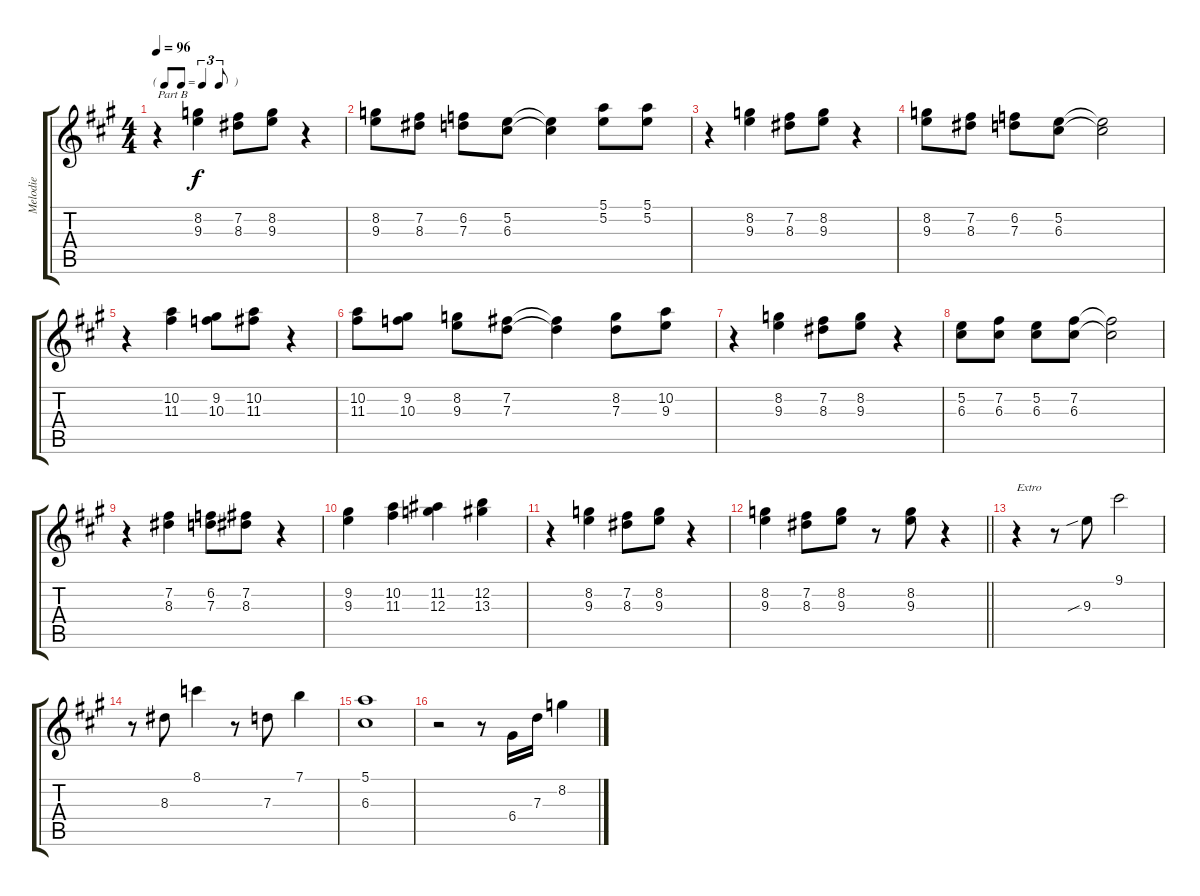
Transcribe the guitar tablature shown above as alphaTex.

\track ("Melodie" "Melodie") {instrument acousticguitarnylon}
\staff {score tabs}
\tuning (E4 B3 G3 D3 A2 E2) {hide}
\ts (4 4)
\tf triplet8th
\tempo 96
\clef g2
\ks a
r.4{txt "Part B" dy f} (8.2 9.3).4 (7.2 8.3).8 (8.2 9.3).8 r.4 |
(8.2 9.3).8 (7.2 8.3).8 (6.2 7.3).8 (5.2 6.3).8 (5.2{t} 6.3{t}).4 (5.1 5.2).8 (5.1 5.2).8 |
r.4 (8.2 9.3).4 (7.2 8.3).8 (8.2 9.3).8 r.4 |
(8.2 9.3).8 (7.2 8.3).8 (6.2 7.3).8 (5.2 6.3).8 (5.2{t} 6.3{t}).2 |
r.4 (10.2 11.3).4 (9.2 10.3).8 (10.2 11.3).8 r.4 |
(10.2 11.3).8 (9.2 10.3).8 (8.2 9.3).8 (7.2 7.3).8 (7.2{t} 7.3{t}).4 (8.2 7.3).8 (10.2 9.3).8 |
r.4 (8.2 9.3).4 (7.2 8.3).8 (8.2 9.3).8 r.4 |
(5.2 6.3).8 (7.2 6.3).8 (5.2 6.3).8 (7.2 6.3).8 (7.2{t} 6.3{t}).2 |
r.4 (7.2 8.3).4 (6.2 7.3).8 (7.2 8.3).8 r.4 |
(9.2 9.3).4 (10.2 11.3).4 (11.2 12.3).4 (12.2 13.3).4 |
r.4 (8.2 9.3).4 (7.2 8.3).8 (8.2 9.3).8 r.4 |
\barLineRight lightlight
(8.2 9.3).4 (7.2 8.3).8 (8.2 9.3).8 r.8 (8.2 9.3).8 r.4 |
r.4{txt "Extro"} r.8 9.3{sib}.8 9.1.2 |
r.8 8.3.8 8.1.4 r.8 7.3.8 7.1.4 |
(5.1 6.3).1 |
r.2 r.8 6.4.16 7.3.16 8.2.4
